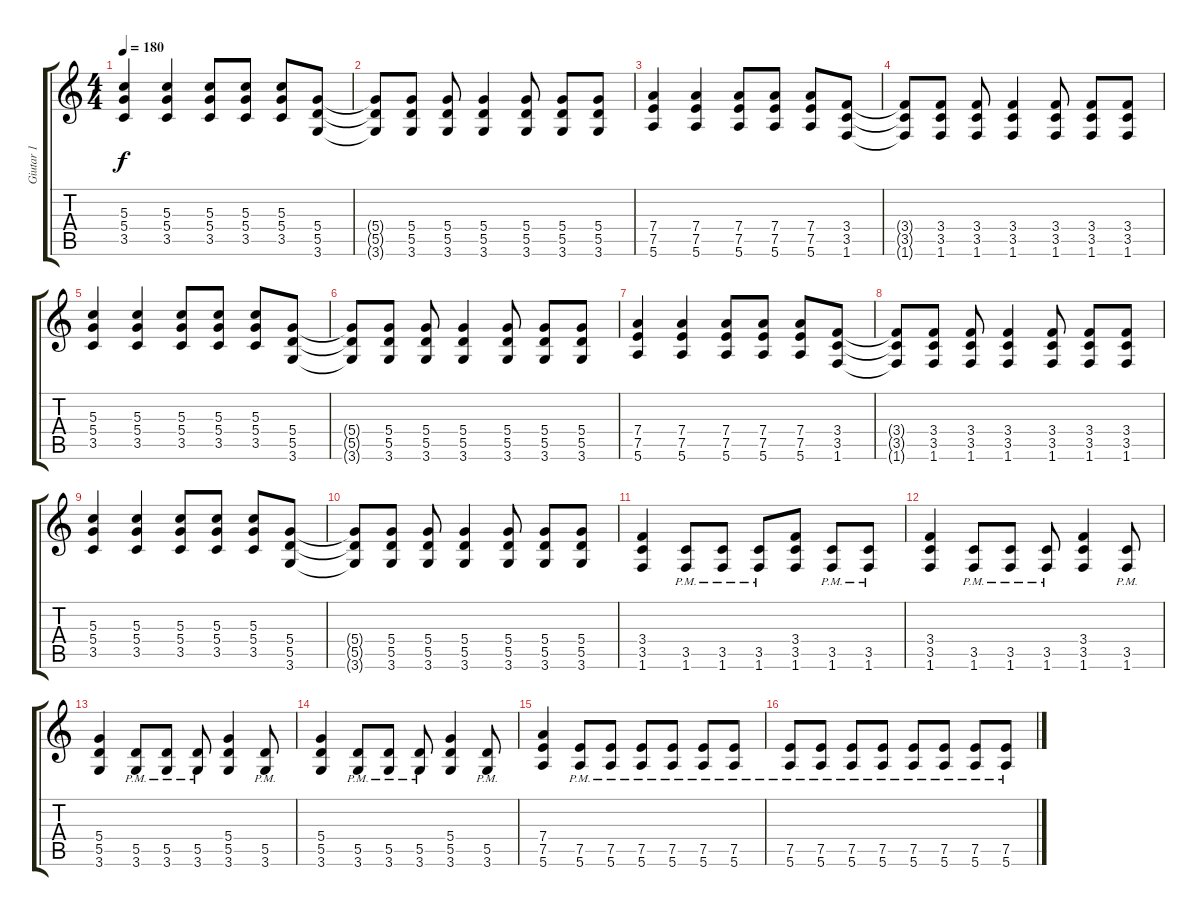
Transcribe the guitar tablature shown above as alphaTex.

\track ("Giutar 1" "Giutar 1") {instrument distortionguitar}
\staff {score tabs}
\tuning (E4 B3 G3 D3 A2 E2) {hide}
\ts (4 4)
\tempo 180
\clef g2
\ks c
(5.3 5.4 3.5).4{dy f} (5.3 5.4 3.5).4 (5.3 5.4 3.5).8 (5.3 5.4 3.5).8 (5.3 5.4 3.5).8 (5.4 5.5 3.6).8 |
(5.4{t} 5.5{t} 3.6{t}).8 (5.4 5.5 3.6).8 (5.4 5.5 3.6).8 (5.4 5.5 3.6).4 (5.4 5.5 3.6).8 (5.4 5.5 3.6).8 (5.4 5.5 3.6).8 |
(7.4 7.5 5.6).4 (7.4 7.5 5.6).4 (7.4 7.5 5.6).8 (7.4 7.5 5.6).8 (7.4 7.5 5.6).8 (3.4 3.5 1.6).8 |
(3.4{t} 3.5{t} 1.6{t}).8 (3.4 3.5 1.6).8 (3.4 3.5 1.6).8 (3.4 3.5 1.6).4 (3.4 3.5 1.6).8 (3.4 3.5 1.6).8 (3.4 3.5 1.6).8 |
(5.3 5.4 3.5).4 (5.3 5.4 3.5).4 (5.3 5.4 3.5).8 (5.3 5.4 3.5).8 (5.3 5.4 3.5).8 (5.4 5.5 3.6).8 |
(5.4{t} 5.5{t} 3.6{t}).8 (5.4 5.5 3.6).8 (5.4 5.5 3.6).8 (5.4 5.5 3.6).4 (5.4 5.5 3.6).8 (5.4 5.5 3.6).8 (5.4 5.5 3.6).8 |
(7.4 7.5 5.6).4 (7.4 7.5 5.6).4 (7.4 7.5 5.6).8 (7.4 7.5 5.6).8 (7.4 7.5 5.6).8 (3.4 3.5 1.6).8 |
(3.4{t} 3.5{t} 1.6{t}).8 (3.4 3.5 1.6).8 (3.4 3.5 1.6).8 (3.4 3.5 1.6).4 (3.4 3.5 1.6).8 (3.4 3.5 1.6).8 (3.4 3.5 1.6).8 |
(5.3 5.4 3.5).4 (5.3 5.4 3.5).4 (5.3 5.4 3.5).8 (5.3 5.4 3.5).8 (5.3 5.4 3.5).8 (5.4 5.5 3.6).8 |
(5.4{t} 5.5{t} 3.6{t}).8 (5.4 5.5 3.6).8 (5.4 5.5 3.6).8 (5.4 5.5 3.6).4 (5.4 5.5 3.6).8 (5.4 5.5 3.6).8 (5.4 5.5 3.6).8 |
(3.4 3.5 1.6).4 (3.5{pm} 1.6{pm}).8 (3.5{pm} 1.6{pm}).8 (3.5{pm} 1.6{pm}).8 (3.4 3.5 1.6).8 (3.5{pm} 1.6{pm}).8 (3.5{pm} 1.6{pm}).8 |
(3.4 3.5 1.6).4 (3.5{pm} 1.6{pm}).8 (3.5{pm} 1.6{pm}).8 (3.5{pm} 1.6{pm}).8 (3.4 3.5 1.6).4 (3.5{pm} 1.6{pm}).8 |
(5.4 5.5 3.6).4 (5.5{pm} 3.6{pm}).8 (5.5{pm} 3.6{pm}).8 (5.5{pm} 3.6{pm}).8 (5.4 5.5 3.6).4 (5.5{pm} 3.6{pm}).8 |
(5.4 5.5 3.6).4 (5.5{pm} 3.6{pm}).8 (5.5{pm} 3.6{pm}).8 (5.5{pm} 3.6{pm}).8 (5.4 5.5 3.6).4 (5.5{pm} 3.6{pm}).8 |
(7.4 7.5 5.6).4 (7.5{pm} 5.6{pm}).8 (7.5{pm} 5.6{pm}).8 (7.5{pm} 5.6{pm}).8 (7.5{pm} 5.6{pm}).8 (7.5{pm} 5.6{pm}).8 (7.5{pm} 5.6{pm}).8 |
(7.5{pm} 5.6{pm}).8 (7.5{pm} 5.6{pm}).8 (7.5{pm} 5.6{pm}).8 (7.5{pm} 5.6{pm}).8 (7.5{pm} 5.6{pm}).8 (7.5{pm} 5.6{pm}).8 (7.5{pm} 5.6{pm}).8 (7.5{pm} 5.6{pm}).8
